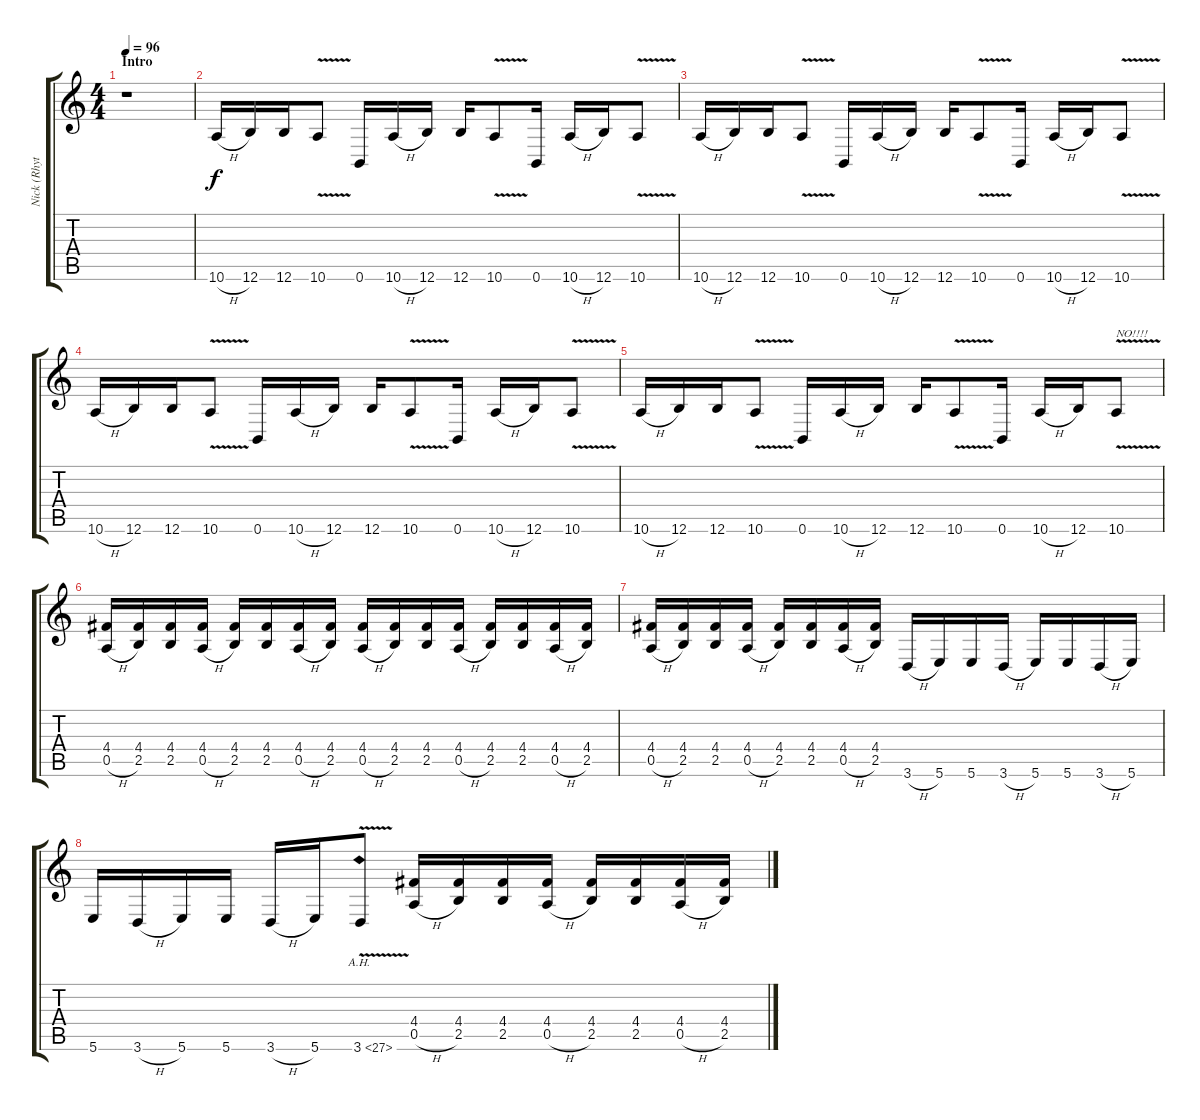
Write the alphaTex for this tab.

\track ("Nick (Rhythm Guitar)" "Nick (Rhyt") {instrument distortionguitar}
\staff {score tabs}
\tuning (E4 B3 G3 D3 A2 B1) {hide}
\ts (4 4)
\section ("" "Intro")
\tempo 96
\clef g2
\ks c
r.1{dy f instrument distortionguitar} |
10.6{h}.16 12.6.16 12.6.16 10.6{v}.8 0.6.16 10.6{h}.16 12.6.16 12.6.16 10.6{v}.8 0.6.16 10.6{h}.16 12.6.16 10.6{v}.8 |
10.6{h}.16 12.6.16 12.6.16 10.6{v}.8 0.6.16 10.6{h}.16 12.6.16 12.6.16 10.6{v}.8 0.6.16 10.6{h}.16 12.6.16 10.6{v}.8 |
10.6{h}.16 12.6.16 12.6.16 10.6{v}.8 0.6.16 10.6{h}.16 12.6.16 12.6.16 10.6{v}.8 0.6.16 10.6{h}.16 12.6.16 10.6{v}.8 |
10.6{h}.16 12.6.16 12.6.16 10.6{v}.8 0.6.16 10.6{h}.16 12.6.16 12.6.16 10.6{v}.8 0.6.16 10.6{h}.16 12.6.16 10.6{v}.8{txt "NO!!!!"} |
(4.4 0.5{h}).16 (4.4 2.5).16 (4.4 2.5).16 (4.4 0.5{h}).16 (4.4 2.5).16 (4.4 2.5).16 (4.4 0.5{h}).16 (4.4 2.5).16 (4.4 0.5{h}).16 (4.4 2.5).16 (4.4 2.5).16 (4.4 0.5{h}).16 (4.4 2.5).16 (4.4 2.5).16 (4.4 0.5{h}).16 (4.4 2.5).16 |
(4.4 0.5{h}).16 (4.4 2.5).16 (4.4 2.5).16 (4.4 0.5{h}).16 (4.4 2.5).16 (4.4 2.5).16 (4.4 0.5{h}).16 (4.4 2.5).16 3.6{h}.16 5.6.16 5.6.16 3.6{h}.16 5.6.16 5.6.16 3.6{h}.16 5.6.16 |
5.6.16 3.6{h}.16 5.6.16 5.6.16 3.6{h}.16 5.6.16 3.6{ah 24 v}.8 (4.4 0.5{h}).16 (4.4 2.5).16 (4.4 2.5).16 (4.4 0.5{h}).16 (4.4 2.5).16 (4.4 2.5).16 (4.4 0.5{h}).16 (4.4 2.5).16
